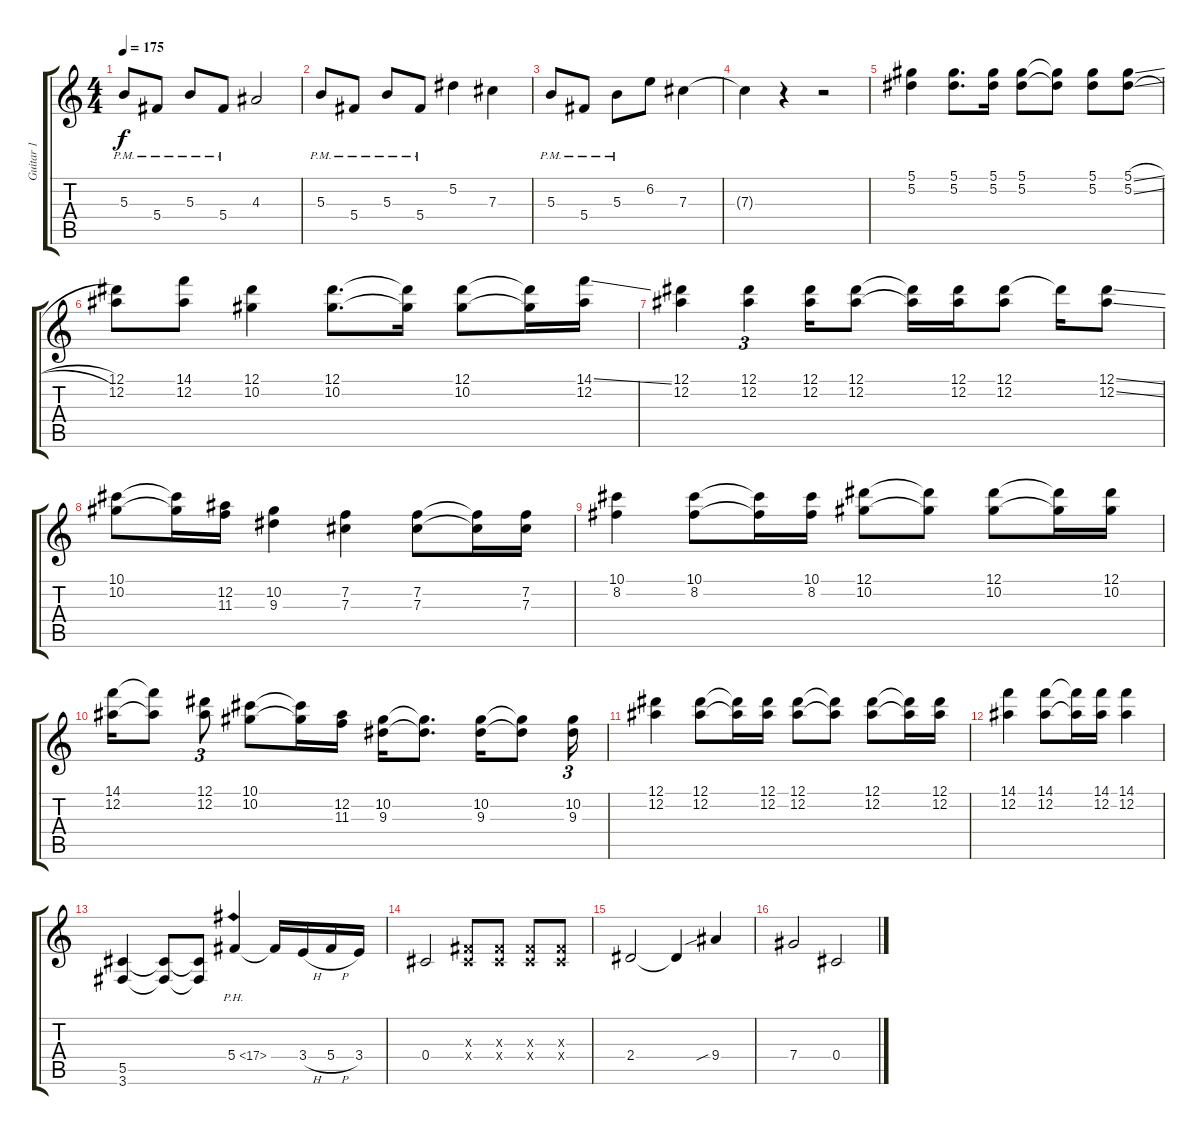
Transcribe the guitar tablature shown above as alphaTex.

\track ("Guitar 1" "Guitar 1") {instrument overdrivenguitar}
\staff {score tabs}
\tuning (Eb4 Bb3 Gb3 Db3 Ab2 Eb2) {hide}
\ts (4 4)
\tempo 175
\clef g2
\ks c
5.3{pm}.8{dy f} 5.4{pm}.8 5.3{pm}.8 5.4{pm}.8 4.3.2 |
5.3{pm}.8 5.4{pm}.8 5.3{pm}.8 5.4{pm}.8 5.2.4 7.3.4 |
5.3{pm}.8 5.4{pm}.8 5.3{pm}.8 6.2.8 7.3.4 |
7.3{t}.4 r.4 r.2 |
(5.1 5.2).4{volume 9 instrument electricguitarclean} (5.1 5.2).8{d} (5.1 5.2).16 (5.1 5.2).8 (5.1{t} 5.2{t}).8 (5.1 5.2).8 (5.1{sl} 5.2{sl}).8 |
(12.1 12.2).8 (14.1 12.2).8 (12.1 10.2).4 (12.1 10.2).8{d} (12.1{t} 10.2{t}).16 (12.1 10.2).8 (12.1{t} 10.2{t}).16 (14.1{ss} 12.2).16 |
(12.1 12.2).4 (12.1 12.2).4{tu (3 2)} (12.1 12.2).16 (12.1 12.2).8 (12.1{t} 12.2{t}).16 (12.1 12.2).16 (12.1 12.2).8 12.1{t}.16 (12.1{ss} 12.2{ss}).8 |
(10.1 10.2).8 (10.1{t} 10.2{t}).16 (12.2 11.3).16 (10.2 9.3).4 (7.2 7.3).4 (7.2 7.3).8 (7.2{t} 7.3{t}).16 (7.2 7.3).16 |
(10.1 8.2).4 (10.1 8.2).8 (10.1{t} 8.2{t}).16 (10.1 8.2).16 (12.1 10.2).8 (12.1{t} 10.2{t}).8 (12.1 10.2).8 (12.1{t} 10.2{t}).16 (12.1 10.2).16 |
(14.1 12.2).16 (14.1{t} 12.2{t}).8 (12.1 12.2).8{tu (3 2)} (10.1 10.2).8 (10.1{t} 10.2{t}).16 (12.2 11.3).16 (10.2 9.3).16 (10.2{t} 9.3{t}).8{d} (10.2 9.3).16 (10.2{t} 9.3{t}).8 (10.2 9.3).16{tu (3 2)} |
(12.1 12.2).4 (12.1 12.2).8 (12.1{t} 12.2{t}).16 (12.1 12.2).16 (12.1 12.2).8 (12.1{t} 12.2{t}).8 (12.1 12.2).8 (12.1{t} 12.2{t}).16 (12.1 12.2).16 |
(14.1 12.2).4 (14.1 12.2).8 (14.1{t} 12.2{t}).16 (14.1 12.2).16 (14.1 12.2).4 |
(5.5 3.6).4{volume 13 instrument overdrivenguitar} (5.5{t} 3.6{t}).8 (5.5{t} 3.6{t}).8 5.4{ph 12}.4 5.4{t}.16 3.4{h}.16 5.4{h}.16 3.4.16 |
0.4.2 (0.3{x} 0.4{x}).8 (0.3{x} 0.4{x}).8 (0.3{x} 0.4{x}).8 (0.3{x} 0.4{x}).8 |
2.4.2 2.4{t}.4 9.4{sib}.4 |
7.4.2 0.4.2
